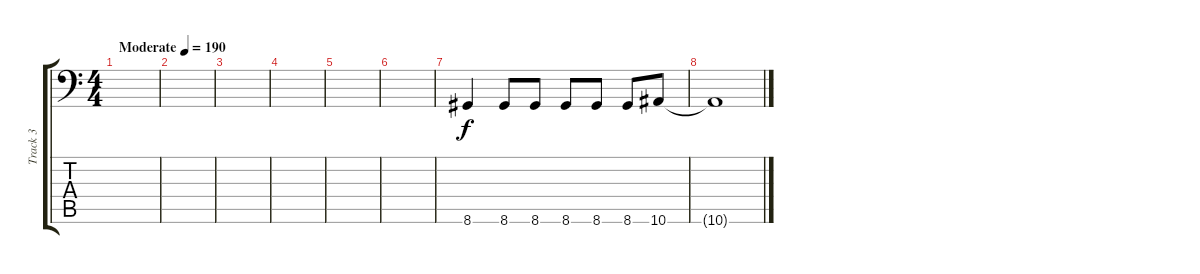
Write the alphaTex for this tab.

\track ("Track 3" "Track 3") {instrument electricbasspick}
\staff {score tabs}
\tuning (D3 A2 F2 C2 G1 C1) {hide}
\ts (4 4)
\tempo (190 "Moderate")
\clef f4
\ks c
|
|
|
|
|
|
8.6.4 8.6.8 8.6.8 8.6.8 8.6.8 8.6.8 10.6.8 |
10.6{t}.1
